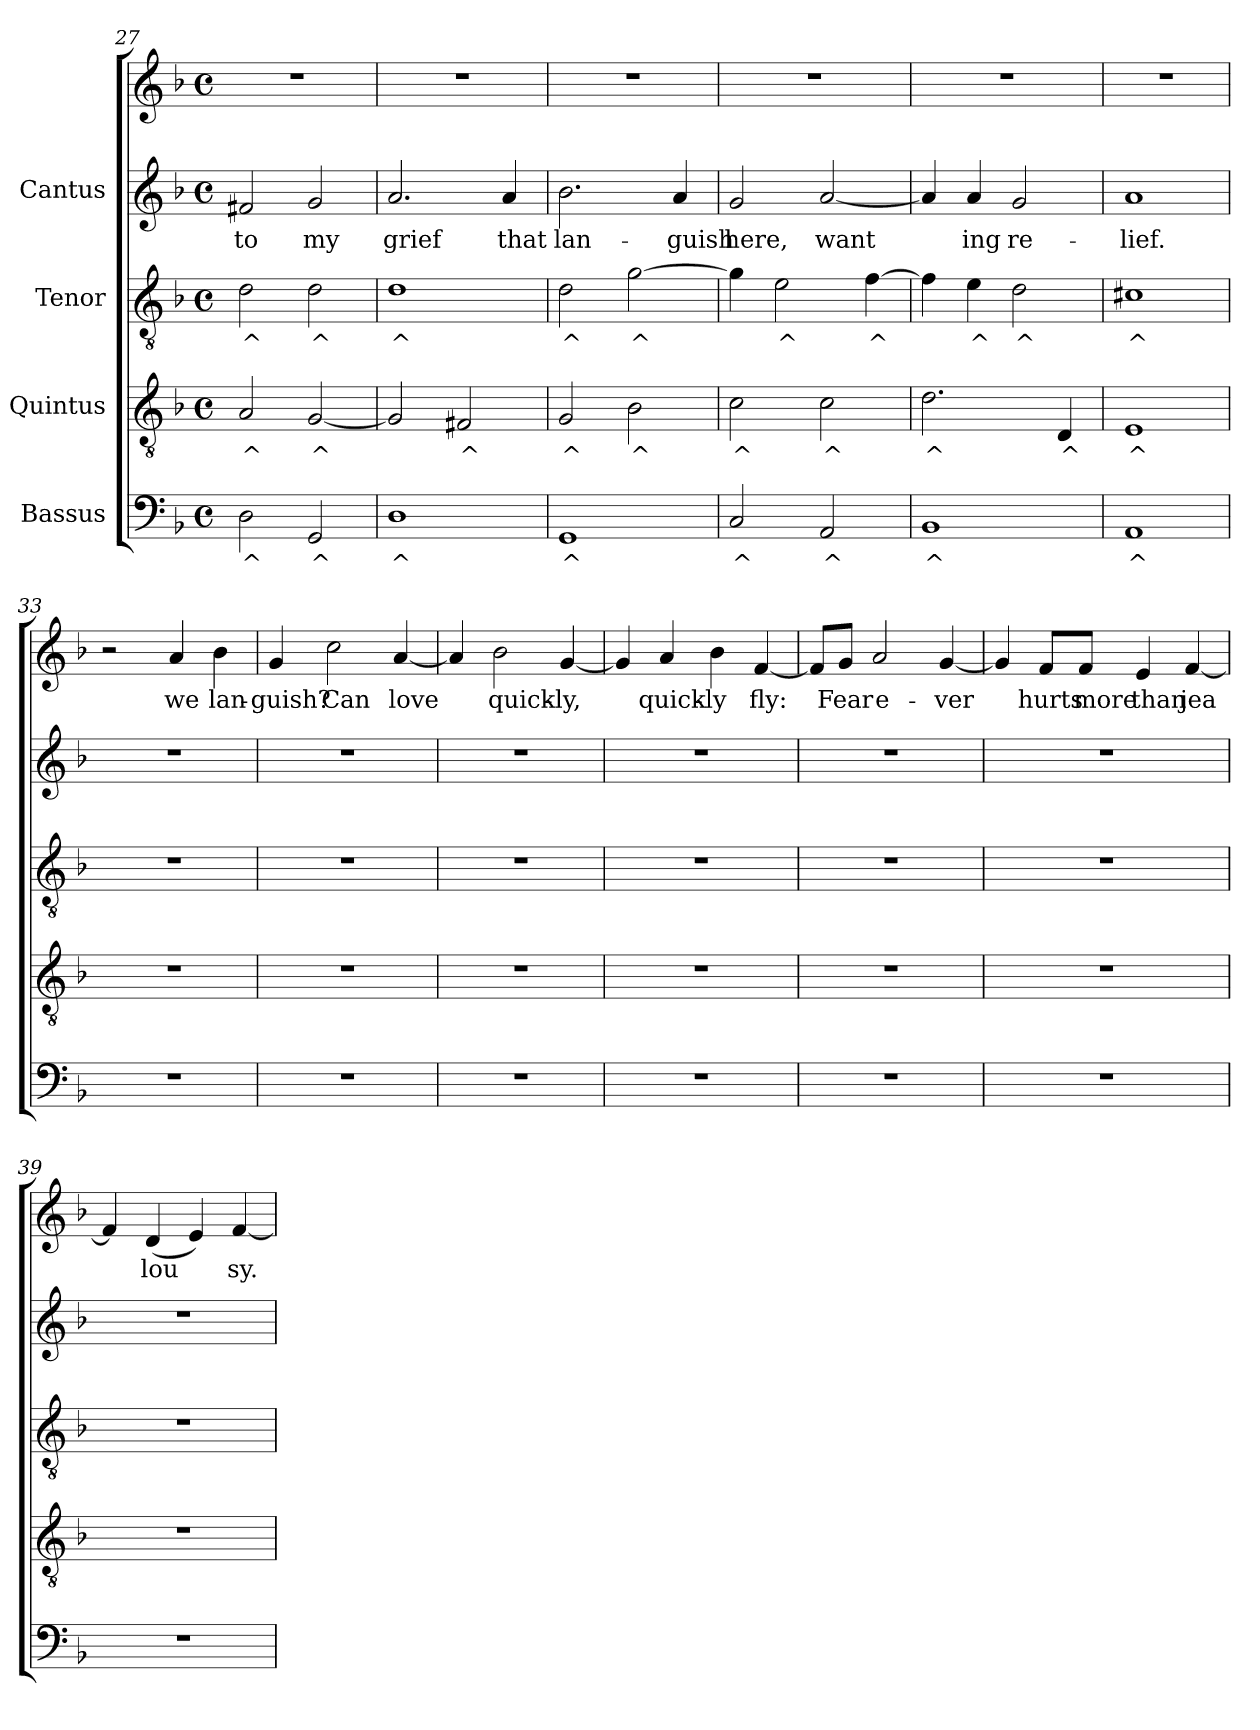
**kern	**text	**kern	**text	**kern	**text	**kern	**text	**kern	**text
*part4	*part4	*part3	*part3	*part2	*part2	*part1	*part1	*part1	*part1
*staff5	*staff5	*staff4	*staff4	*staff3	*staff3	*staff2	*staff2	*staff1	*staff1
*I"Bassus	*	*I"Quintus	*	*I"Tenor	*	*I"Cantus	*	*	*
*clefF4	*	*clefGv2	*	*clefGv2	*	*clefG2	*	*clefG2	*
*k[b-]	*	*k[b-]	*	*k[b-]	*	*k[b-]	*	*k[b-]	*
*F:	*	*F:	*	*F:	*	*F:	*	*F:	*
*M4/4	*	*M4/4	*	*M4/4	*	*M4/4	*	*M4/4	*
*met(c)	*	*met(c)	*	*met(c)	*	*met(c)	*	*met(c)	*
=27	=27	=27	=27	=27	=27	=27	=27	=27	=27
!	!LO:LY:b:cj	!	!LO:LY:b:cj	!	!LO:LY:b:cj	!	!LO:LY:b:cj	!	!
2D\	^	2A/	^	2d\	^	2f#X/	to	1r	.
!	!LO:LY:b:cj	!	!LO:LY:b:cj	!	!LO:LY:b:cj	!	!LO:LY:b:cj	!	!
2GG/	^	[<2G/	^	2d\	^	2g/	my	.	.
=28	=28	=28	=28	=28	=28	=28	=28	=28	=28
!	!LO:LY:b:cj	!	!LO:LY:b:cj	!	!LO:LY:b:cj	!	!LO:LY:b:cj	!	!
1D	^	2G/]	.	1d	^	2.a/	grief	1r	.
!	!	!	!LO:LY:b:cj	!	!	!	!	!	!
.	.	2F#X/	^	.	.	.	.	.	.
!	!	!	!	!	!	!	!LO:LY:b:cj	!	!
.	.	.	.	.	.	4a/	that	.	.
=29	=29	=29	=29	=29	=29	=29	=29	=29	=29
!	!LO:LY:b:cj	!	!LO:LY:b:cj	!	!LO:LY:b:cj	!	!LO:LY:b:cj	!	!
1GG	^	2G/	^	2d\	^	2.b-\	lan-	1r	.
!	!	!	!LO:LY:b:cj	!	!LO:LY:b:cj	!	!	!	!
.	.	2B-\	^	[>2g\	^	.	.	.	.
!	!	!	!	!	!	!	!LO:LY:b:cj	!	!
.	.	.	.	.	.	4a/	-guish	.	.
=30	=30	=30	=30	=30	=30	=30	=30	=30	=30
!	!LO:LY:b:cj	!	!LO:LY:b:cj	!	!LO:LY:b:cj	!	!LO:LY:b:cj	!	!
2C/	^	2c\	^	4g\]	.	2g/	here,	1r	.
!	!	!	!	!	!LO:LY:b:cj	!	!	!	!
.	.	.	.	2e\	^	.	.	.	.
!	!LO:LY:b:cj	!	!LO:LY:b:cj	!	!	!	!LO:LY:b:cj	!	!
2AA/	^	2c\	^	.	.	[<2a/	want-	.	.
!	!	!	!	!	!LO:LY:b:cj	!	!	!	!
.	.	.	.	[>4f\	^	.	.	.	.
!!LO:LB:g=z
=31	=31	=31	=31	=31	=31	=31	=31	=31	=31
!	!LO:LY:b:cj	!	!LO:LY:b:cj	!	!LO:LY:b:cj	!	!LO:LY:b:cj	!	!
1BB-	^	2.d\	^	4f\]	.	4a/]	-	1r	.
!	!	!	!	!	!LO:LY:b:cj	!	!LO:LY:b:cj	!	!
.	.	.	.	4e\	^	4a/	ing	.	.
!	!	!	!	!	!LO:LY:b:cj	!	!LO:LY:b:cj	!	!
.	.	.	.	2d\	^	2g/	re-	.	.
!	!	!	!LO:LY:b:cj	!	!	!	!	!	!
.	.	4D/	^	.	.	.	.	.	.
=32	=32	=32	=32	=32	=32	=32	=32	=32	=32
!	!LO:LY:b:cj	!	!LO:LY:b:cj	!	!LO:LY:b:cj	!	!LO:LY:b:cj	!	!
1AA	^	1E	^	1c#X	^	1a	-lief.	1r	.
=33	=33	=33	=33	=33	=33	=33	=33	=33	=33
1r	.	1r	.	1r	.	1r	.	2r	.
!	!	!	!	!	!	!	!	!	!LO:LY:b:cj
.	.	.	.	.	.	.	.	4a/	we
!	!	!	!	!	!	!	!	!	!LO:LY:b:cj
.	.	.	.	.	.	.	.	4b-\	lan-
=34	=34	=34	=34	=34	=34	=34	=34	=34	=34
!	!	!	!	!	!	!	!	!	!LO:LY:b:cj
1r	.	1r	.	1r	.	1r	.	4g/	-guish?
!	!	!	!	!	!	!	!	!	!LO:LY:b:cj
.	.	.	.	.	.	.	.	2cc\	Can
!	!	!	!	!	!	!	!	!	!LO:LY:b:cj
.	.	.	.	.	.	.	.	[<4a/	love
=35	=35	=35	=35	=35	=35	=35	=35	=35	=35
!	!	!	!	!	!	!	!	!	!LO:LY:b:cj
1r	.	1r	.	1r	.	1r	.	4a/]	.
!	!	!	!	!	!	!	!	!	!LO:LY:b:cj
.	.	.	.	.	.	.	.	2b-\	quick-
!	!	!	!	!	!	!	!	!	!LO:LY:b:cj
.	.	.	.	.	.	.	.	[<4g/	-ly,
=36	=36	=36	=36	=36	=36	=36	=36	=36	=36
!	!	!	!	!	!	!	!	!	!LO:LY:b:cj
1r	.	1r	.	1r	.	1r	.	4g/]	.
!	!	!	!	!	!	!	!	!	!LO:LY:b:cj
.	.	.	.	.	.	.	.	4a/	quick-
!	!	!	!	!	!	!	!	!	!LO:LY:b:cj
.	.	.	.	.	.	.	.	4b-\	-ly
!	!	!	!	!	!	!	!	!	!LO:LY:b:cj
.	.	.	.	.	.	.	.	[<4f/	fly:
!!LO:LB:g=z
=37	=37	=37	=37	=37	=37	=37	=37	=37	=37
!	!	!	!	!	!	!	!	!	!LO:LY:b:cj
1r	.	1r	.	1r	.	1r	.	8f/L]	.
!	!	!	!	!	!	!	!	!	!LO:LY:b:cj
.	.	.	.	.	.	.	.	8g/J	Fear
!	!	!	!	!	!	!	!	!	!LO:LY:b:cj
.	.	.	.	.	.	.	.	2a/	e-
!	!	!	!	!	!	!	!	!	!LO:LY:b:cj
.	.	.	.	.	.	.	.	[<4g/	-ver
=38	=38	=38	=38	=38	=38	=38	=38	=38	=38
!	!	!	!	!	!	!	!	!	!LO:LY:b:cj
1r	.	1r	.	1r	.	1r	.	4g/]	.
!	!	!	!	!	!	!	!	!	!LO:LY:b:cj
.	.	.	.	.	.	.	.	8f/L	hurts
!	!	!	!	!	!	!	!	!	!LO:LY:b:cj
.	.	.	.	.	.	.	.	8f/J	more
!	!	!	!	!	!	!	!	!	!LO:LY:b:cj
.	.	.	.	.	.	.	.	4e/	than
!	!	!	!	!	!	!	!	!	!LO:LY:b:cj
.	.	.	.	.	.	.	.	[<4f/	jea-
=39	=39	=39	=39	=39	=39	=39	=39	=39	=39
!	!	!	!	!	!	!	!	!	!LO:LY:b:cj
1r	.	1r	.	1r	.	1r	.	4f/]	-
!	!	!	!	!	!	!	!	!	!LO:LY:b:cj
.	.	.	.	.	.	.	.	(<4d/	lou-
!	!	!	!	!	!	!	!	!	!LO:LY:b:cj
.	.	.	.	.	.	.	.	4e/)	-
!	!	!	!	!	!	!	!	!	!LO:LY:b:cj
.	.	.	.	.	.	.	.	[<4f/	sy.
=	=	=	=	=	=	=	=	=	=
*-	*-	*-	*-	*-	*-	*-	*-	*-	*-
